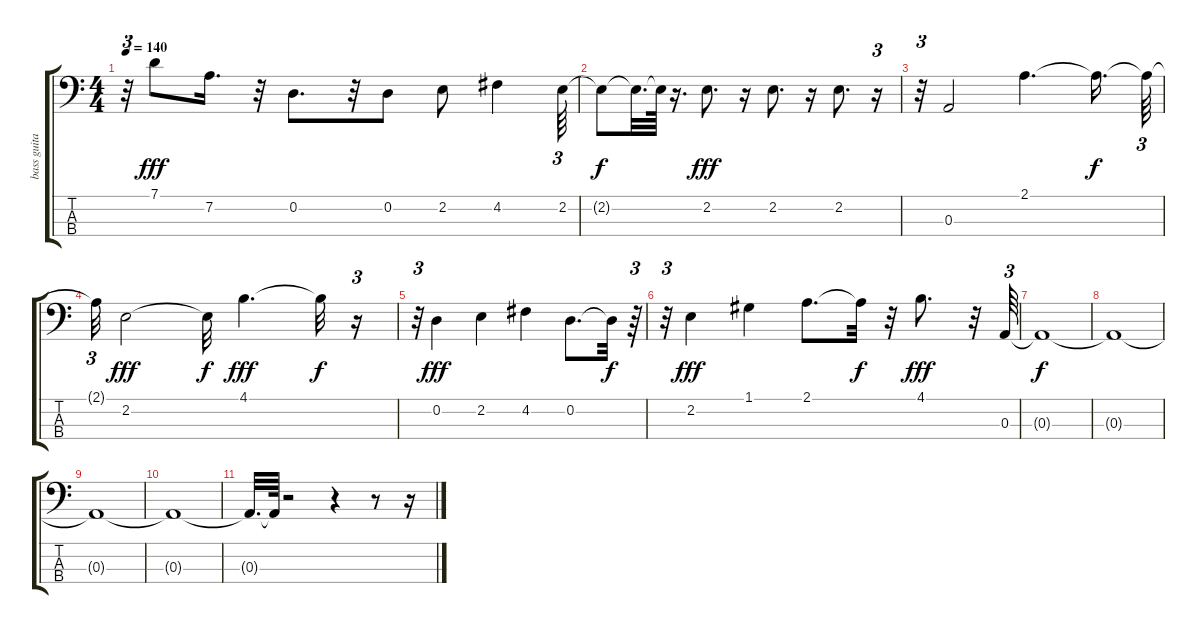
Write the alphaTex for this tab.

\track ("bass guitar" "bass guita") {instrument fretlessbass}
\staff {score tabs}
\tuning (G2 D2 A1 E1) {hide}
\ts (4 4)
\tempo 140
\clef f4
\ks c
r.32{tu (3 2) dy fff} 7.1.8 7.2.16{d} r.32 0.2.8{d} r.32 0.2.8 2.2.8 4.2.4 2.2.64{tu (3 2)} |
2.2{t}.8{dy f} 2.2{t}.32{d} 2.2{t}.64 r.16{d} 2.2.8{d dy fff} r.16 2.2.8{d} r.16 2.2.8{d} r.16{tu (3 2)} |
r.32{tu (3 2)} 0.3.2 2.1.4{d} 2.1{t}.16{d dy f} 2.1{t}.64{tu (3 2)} |
2.1{t}.32{tu (3 2)} 2.2.2{dy fff} 2.2{t}.32{dy f} 4.1.4{d dy fff} 4.1{t}.32{dy f} r.16{tu (3 2)} |
r.32{tu (3 2)} 0.2.4{dy fff} 2.2.4 4.2.4 0.2.8{d} 0.2{t}.32{dy f} r.64{tu (3 2)} |
r.32{tu (3 2)} 2.2.4{dy fff} 1.1.4 2.1.8{d} 2.1{t}.32{dy f} r.32 4.1.8{d dy fff} r.32 0.3.64{tu (3 2) volume 16} |
0.3{t}.1{dy f} |
0.3{t}.1 |
0.3{t}.1 |
0.3{t}.1 |
0.3{t}.32{d} 0.3{t}.64 r.2 r.4 r.8 r.16
